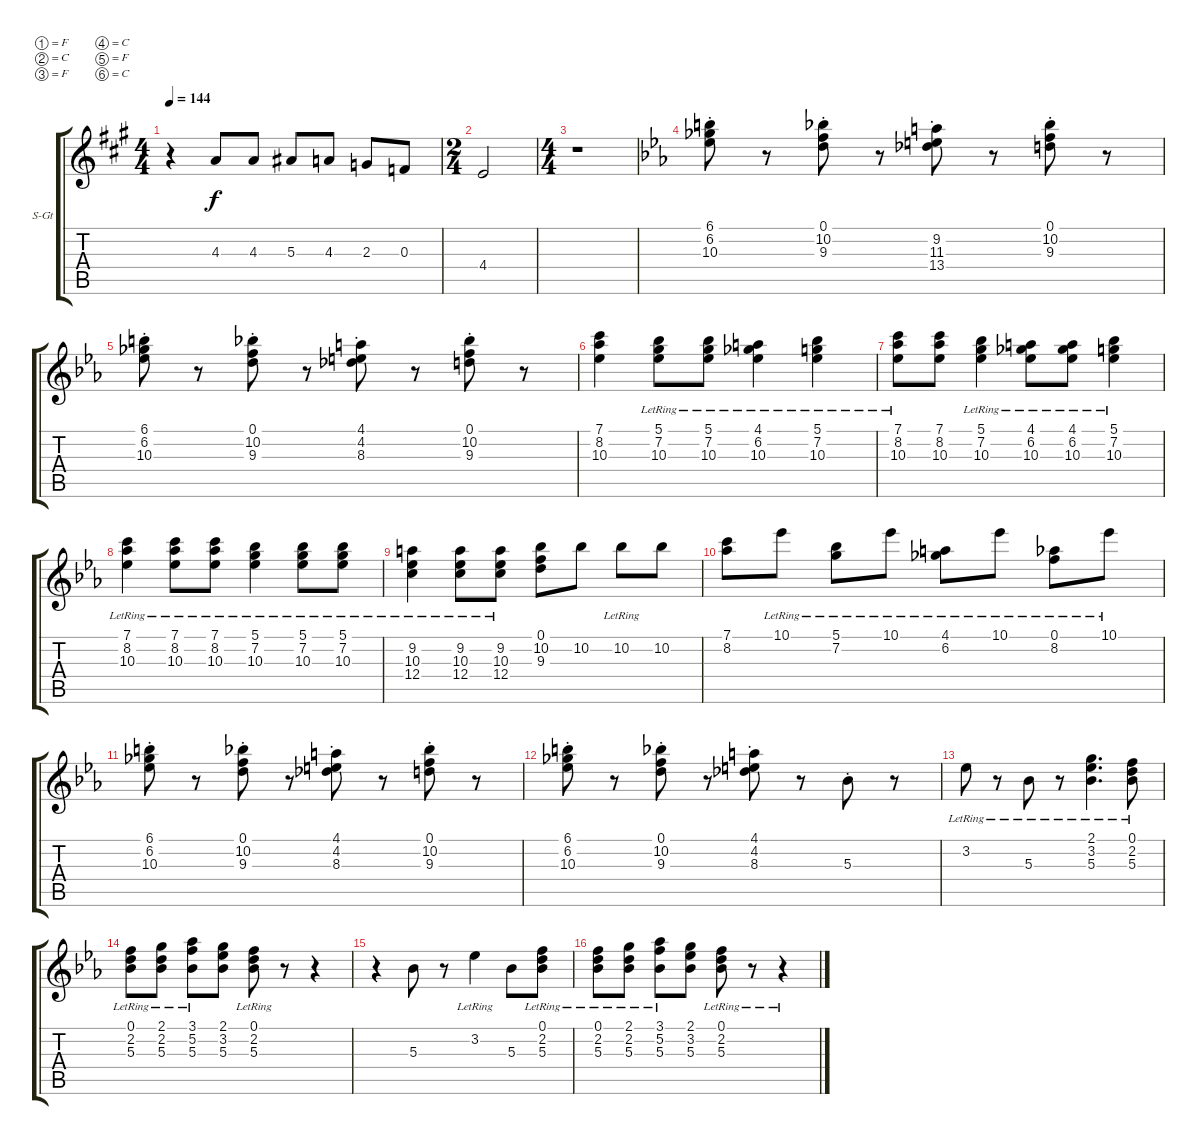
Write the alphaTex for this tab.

\bracketExtendMode groupsimilarinstruments
\firstSystemTrackNameOrientation horizontal
\otherSystemsTrackNameOrientation horizontal
\track ("Piano (RH)" "S-Gt") {instrument brightacousticpiano}
\staff {score tabs}
\tuning (F4 C4 F3 C3 F2 C2)
\displaytranspose 12
\ts (4 4)
\tempo 144
\clef g2
\ks a
r.4{dy f} 4.3.8 4.3.8 5.3.8 4.3.8 2.3.8 0.3.8 |
\ts (2 4)
4.4.2 |
\ts (4 4)
r.1 |
\ks eb
(6.1{st} 6.2{st} 10.3{st}).8 r.8 (0.1{st} 10.2{st} 9.3{st}).8 r.8 (9.2{st} 11.3{st} 13.4{st}).8 r.8 (0.1{st} 10.2{st} 9.3{st}).8 r.8 |
(6.1{st} 6.2{st} 10.3{st}).8 r.8 (0.1{st} 10.2{st} 9.3{st}).8 r.8 (4.1{st} 4.2{st} 8.3{st}).8 r.8 (0.1{st} 10.2{st} 9.3{st}).8 r.8 |
(7.1 8.2 10.3).4 (5.1 7.2{lr} 10.3).8 (5.1{lr} 7.2{lr} 10.3).8 (4.1 6.2{lr} 10.3).4 (5.1{lr} 7.2{lr} 10.3).4 |
(7.1 8.2{lr} 10.3{lr}).8 (7.1 8.2 10.3).8 (5.1 7.2{lr} 10.3{lr}).4 (4.1 6.2{lr} 10.3{lr}).8 (4.1 6.2{lr} 10.3{lr}).8 (5.1{lr} 7.2{lr} 10.3{lr}).4 |
(7.1{lr} 8.2{lr} 10.3).4 (7.1{lr} 8.2{lr} 10.3).8 (7.1{lr} 8.2{lr} 10.3).8 (5.1{lr} 7.2{lr} 10.3).4 (5.1{lr} 7.2{lr} 10.3).8 (5.1{lr} 7.2{lr} 10.3).8 |
(9.2 10.3{lr} 12.4).4 (9.2 10.3{lr} 12.4).8 (9.2 10.3{lr} 12.4{lr}).8 (0.1 10.2 9.3).8 10.2.8 10.2{lr}.8 10.2.8 |
(7.1 8.2).8 10.1{lr}.8 (5.1{lr} 7.2).8 10.1{lr}.8 (4.1{lr} 6.2).8 10.1{lr}.8 (0.1 8.2{lr}).8 10.1{lr}.8 |
(6.1{st} 6.2{st} 10.3{st}).8 r.8 (0.1{st} 10.2{st} 9.3{st}).8 r.8 (4.1{st} 4.2{st} 8.3{st}).8 r.8 (0.1{st} 10.2{st} 9.3{st}).8 r.8 |
(6.1{st} 6.2{st} 10.3{st}).8 r.8 (0.1{st} 10.2{st} 9.3{st}).8 r.8 (4.1{st} 4.2{st} 8.3{st}).8 r.8 5.3{st}.8 r.8 |
3.2{lr}.8 r.8 5.3{lr}.8 r.8 (2.1{lr} 3.2 5.3{lr}).4{d} (0.1{lr} 2.2 5.3{lr}).8 |
(0.1 2.2 5.3{lr}).8 (2.1 2.2 5.3{lr}).8 (3.1 5.2{lr} 5.3).8 (2.1 3.2 5.3).8 (0.1 2.2 5.3{lr}).8 r.8 r.4 |
r.4 5.3.8 r.8 3.2{lr}.4 5.3.8 (0.1{lr} 2.2 5.3{lr}).8 |
(0.1 2.2 5.3{lr}).8 (2.1 2.2 5.3{lr}).8 (3.1 5.2{lr} 5.3).8 (2.1 3.2 5.3).8 (0.1 2.2 5.3{lr}).8 r.8 r.4
